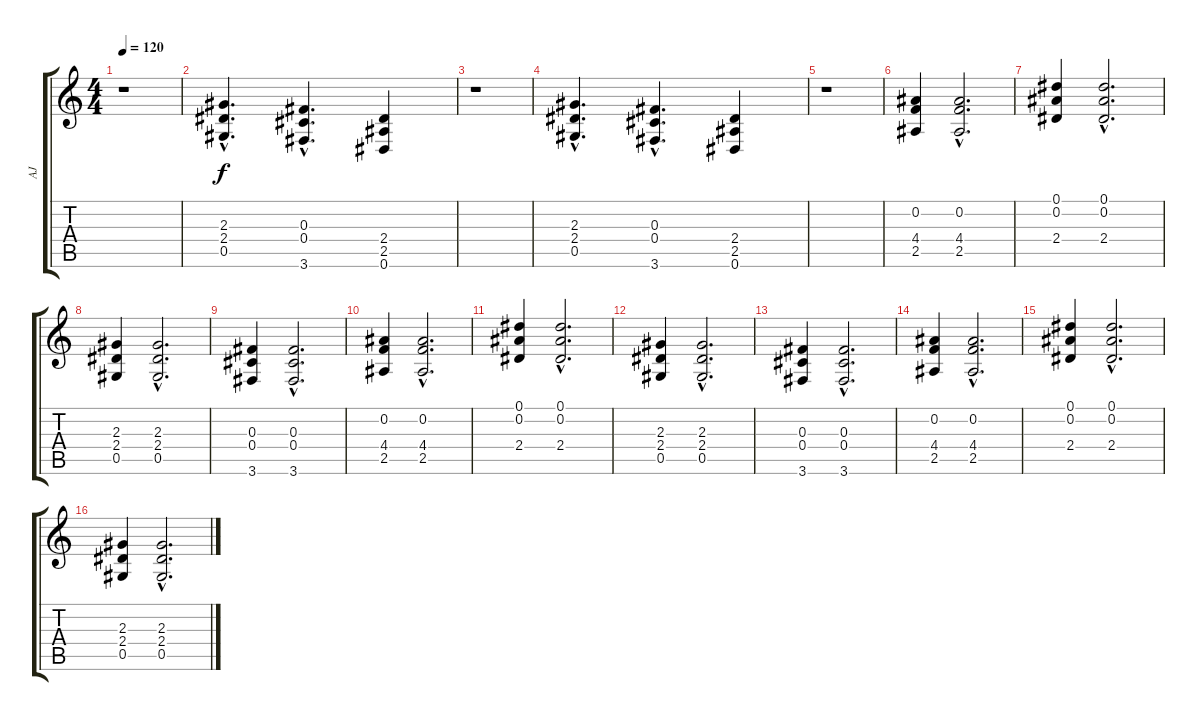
\track ("AJ" "AJ") {instrument distortionguitar}
\staff {score tabs}
\tuning (Eb4 Bb3 Gb3 Db3 Ab2 Eb2) {hide}
\ts (4 4)
\tempo 120
\clef g2
\ks c
r.1{dy f} |
(2.3{hac} 2.4{hac} 0.5{hac}).4{d} (0.3{hac} 0.4{hac} 3.6{hac}).4{d} (2.4 2.5 0.6).4 |
r.1 |
(2.3{hac} 2.4{hac} 0.5{hac}).4{d} (0.3{hac} 0.4{hac} 3.6{hac}).4{d} (2.4 2.5 0.6).4 |
r.1 |
(0.2 4.4 2.5).4 (0.2{hac} 4.4{hac} 2.5{hac}).2{d} |
(0.1 0.2 2.4).4 (0.1{hac} 0.2{hac} 2.4{hac}).2{d} |
(2.3 2.4 0.5).4 (2.3{hac} 2.4{hac} 0.5{hac}).2{d} |
(0.3 0.4 3.6).4 (0.3{hac} 0.4{hac} 3.6{hac}).2{d} |
(0.2 4.4 2.5).4 (0.2{hac} 4.4{hac} 2.5{hac}).2{d} |
(0.1 0.2 2.4).4 (0.1{hac} 0.2{hac} 2.4{hac}).2{d} |
(2.3 2.4 0.5).4 (2.3{hac} 2.4{hac} 0.5{hac}).2{d} |
(0.3 0.4 3.6).4 (0.3{hac} 0.4{hac} 3.6{hac}).2{d} |
(0.2 4.4 2.5).4 (0.2{hac} 4.4{hac} 2.5{hac}).2{d} |
(0.1 0.2 2.4).4 (0.1{hac} 0.2{hac} 2.4{hac}).2{d} |
(2.3 2.4 0.5).4 (2.3{hac} 2.4{hac} 0.5{hac}).2{d}
